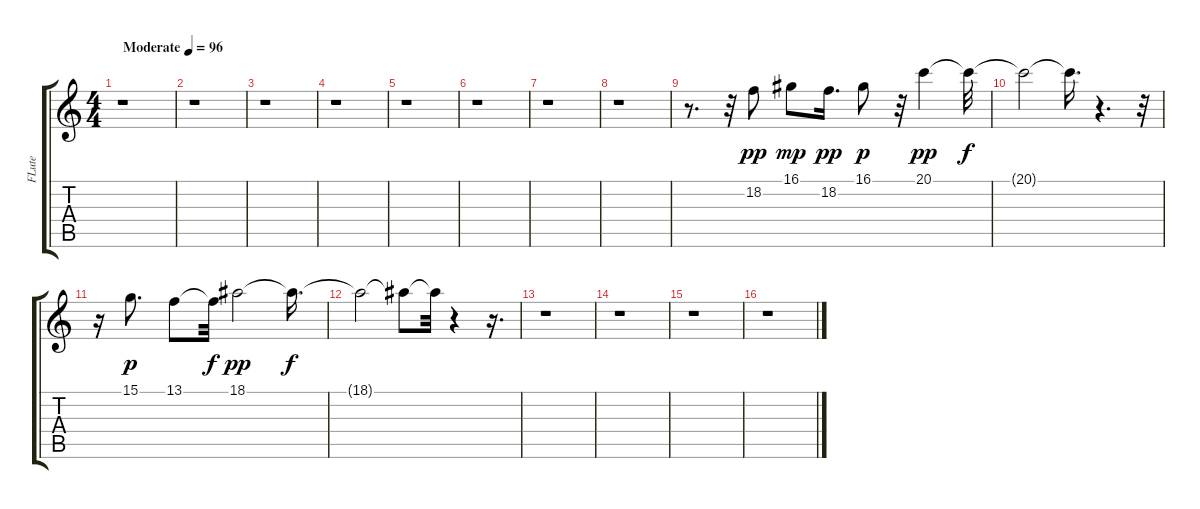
\track ("FLute" "FLute") {instrument flute}
\staff {score tabs}
\tuning (E4 B3 G3 D3 A2 E2) {hide}
\ts (4 4)
\tempo (96 "Moderate")
\clef g2
\ks c
r.1{dy pp instrument flute} |
r.1 |
r.1 |
r.1 |
r.1 |
r.1 |
r.1 |
r.1 |
r.8{d} r.32 18.2.8{balance 14} 16.1.8{dy mp} 18.2.16{d dy pp balance 14} 16.1.8{dy p balance 12} r.32 20.1.4{dy pp balance 9} 20.1{t}.32{dy f} |
20.1{t}.2 20.1{t}.16{d} r.4{d} r.32 |
r.16 15.1.8{d dy p balance 0} 13.1.8 13.1{t}.32{dy f} 18.1.2{dy pp} 18.1{t}.16{d dy f} |
18.1{t}.2 18.1{t}.8 18.1{t}.32 r.4 r.16{d} |
r.1 |
r.1 |
r.1 |
r.1
